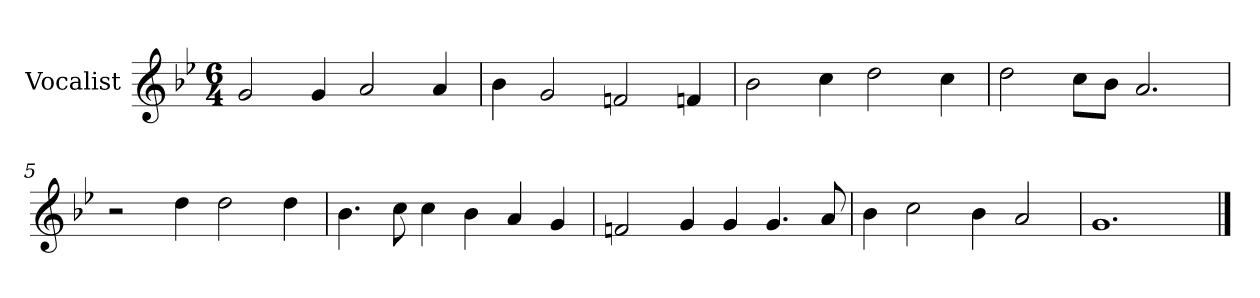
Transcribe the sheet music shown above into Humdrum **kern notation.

**kern
*part1
*staff1
*I"Vocalist
*k[b-e-]
*g:
*M6/4
=1
2g
4g
2a
4a
=2
4b-
2g
2fn
4fn
=3
2b-
4cc
2dd
4cc
=4
2dd
8ccL
8b-J
2.a
=5
2r
4dd
2dd
4dd
=6
4.b-
8cc
4cc
4b-
4a
4g
=7
2fn
4g
4g
4.g
8a
=8
4b-
2cc
4b-
2a
=9
1.g
==
*-
